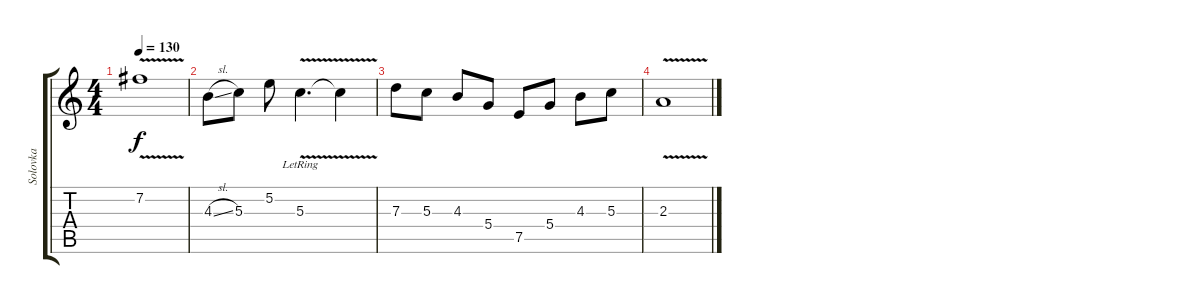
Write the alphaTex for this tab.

\track ("Solovka" "Solovka") {instrument overdrivenguitar}
\staff {score tabs}
\tuning (E4 B3 G3 D3 A2 E2) {hide}
\ts (4 4)
\tempo 130
\clef g2
\ks c
7.2{v}.1{dy f} |
4.3{sl}.8 5.3.8 5.2.8 5.3{v lr}.4{d} 5.3{t}.4 |
7.3.8 5.3.8 4.3.8 5.4.8 7.5.8 5.4.8 4.3.8 5.3.8 |
2.3{v}.1{volume 0}
